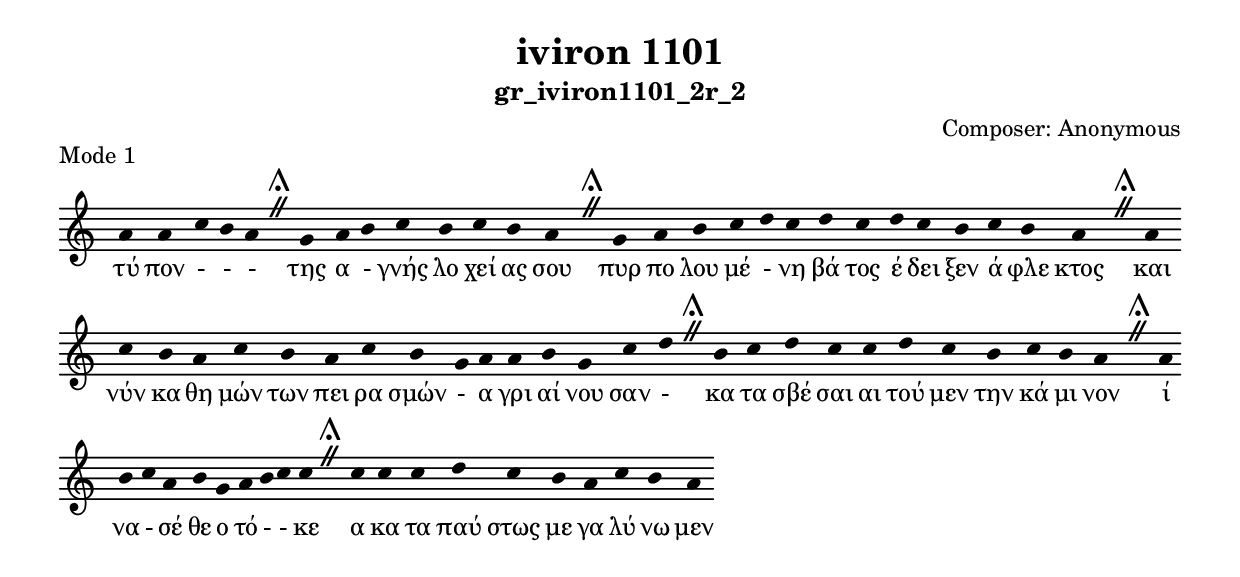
\include "gregorian.ly"

	\header {
 	  title = "iviron 1101"
	  subtitle = "gr_iviron1101_2r_2"
	  composer = "Composer: Αnonymous"
	  piece = "Mode 1"
	}

	chant = {
	  a'4 a'4 c''4 b'4 a'4 \divisioMaior
 g'4 a'4 b'4 c''4 b'4 c''4 b'4 a'4 \divisioMaior
 g'4 a'4 b'4 c''4 d''4 c''4 d''4 c''4 d''4 c''4 b'4 c''4 b'4 a'4 \divisioMaior
 a'4 c''4 b'4 a'4 c''4 b'4 a'4 c''4 b'4 g'4 a'4 a'4 b'4 g'4 c''4 d''4 \divisioMaior
 b'4 c''4 d''4 c''4 c''4 d''4 c''4 b'4 c''4 b'4 a'4 \divisioMaior
 a'4 b'4 c''4 a'4 b'4 g'4 a'4 b'4 c''4 c''4 \divisioMaior
 c''4 c''4 c''4 d''4 c''4 b'4 a'4 c''4 b'4 a'4\finalis
	}

	verba = \lyricmode {τύ πον -  -  - 
της α - γνής λο χεί ας σου 
πυρ πο λου μέ - νη βά τος έ δει ξεν ά φλε κτος 
και νύν κα θη μών των πει ρα σμών - α γρι αί νου σαν - 
κα τα σβέ σαι αι τού μεν την κά μι νον 
ί να - σέ θε ο τό -  - κε 
α κα τα παύ στως με γα λύ νω μεν 
	}


	\score {
	  \new Staff <<
	  \new Voice = "melody" \chant
	  \new Lyrics = "one" \lyricsto melody \verba
	  >>
	  \layout {
	    \context {
	      \Staff
	      \remove "Time_signature_engraver"
	      \remove "Bar_engraver"
	    }
	    \context {
	      \Voice
	      \remove "Stem_engraver"
	    }
	  }
	}